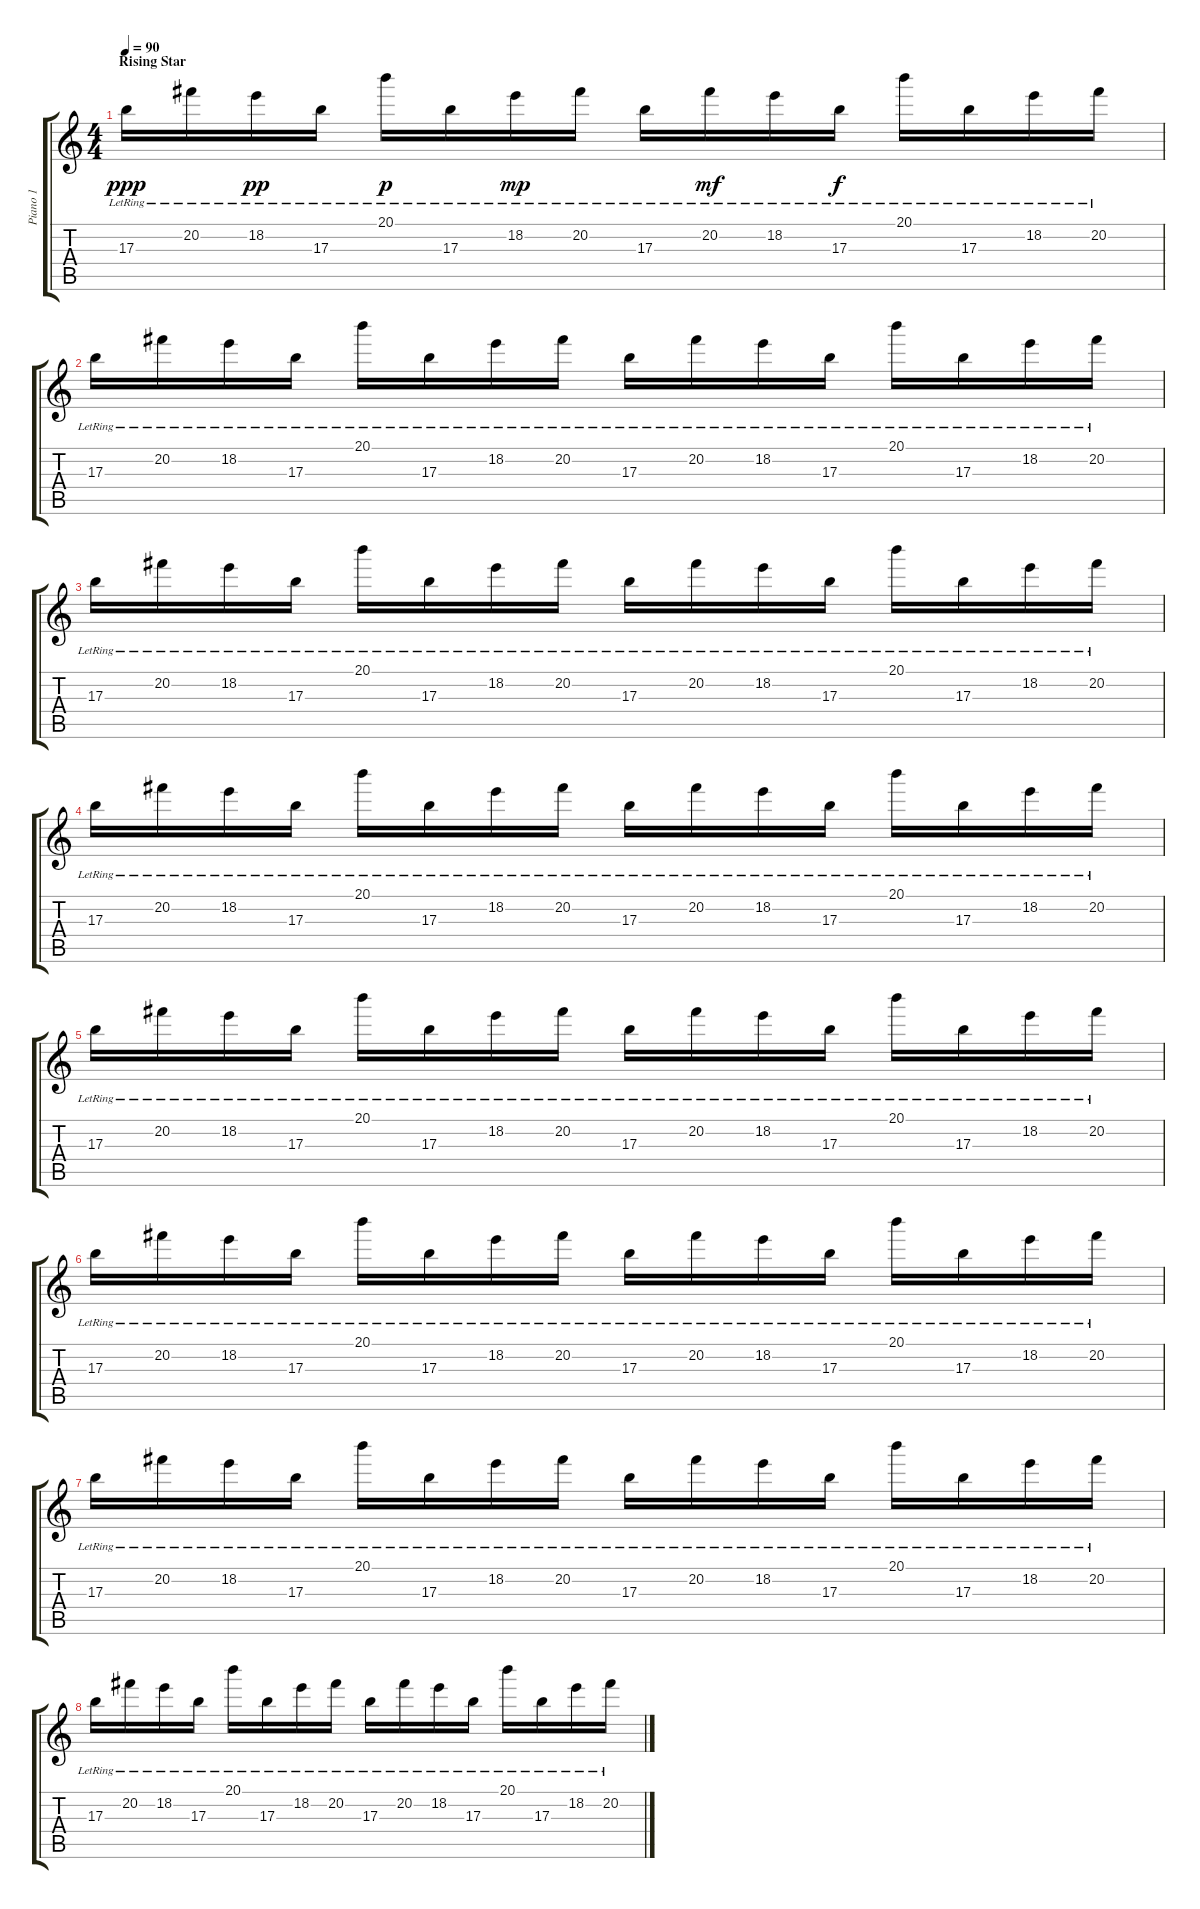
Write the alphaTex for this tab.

\track ("Piano 1" "Piano 1") {instrument acousticgrandpiano}
\staff {score tabs}
\tuning (Eb5 Bb4 Gb4 Db4 Ab3 Db3) {hide}
\ts (4 4)
\section ("" "Rising Star")
\tempo 90
\clef g2
\ks c
17.3{lr}.16{dy ppp instrument acousticgrandpiano} 20.2{lr}.16 18.2{lr}.16{dy pp} 17.3{lr}.16 20.1{lr}.16{dy p} 17.3{lr}.16 18.2{lr}.16{dy mp} 20.2{lr}.16 17.3{lr}.16 20.2{lr}.16{dy mf} 18.2{lr}.16 17.3{lr}.16{dy f} 20.1{lr}.16 17.3{lr}.16 18.2{lr}.16 20.2{lr}.16 |
17.3{lr}.16 20.2{lr}.16 18.2{lr}.16 17.3{lr}.16 20.1{lr}.16 17.3{lr}.16 18.2{lr}.16 20.2{lr}.16 17.3{lr}.16 20.2{lr}.16 18.2{lr}.16 17.3{lr}.16 20.1{lr}.16 17.3{lr}.16 18.2{lr}.16 20.2{lr}.16 |
17.3{lr}.16 20.2{lr}.16 18.2{lr}.16 17.3{lr}.16 20.1{lr}.16 17.3{lr}.16 18.2{lr}.16 20.2{lr}.16 17.3{lr}.16 20.2{lr}.16 18.2{lr}.16 17.3{lr}.16 20.1{lr}.16 17.3{lr}.16 18.2{lr}.16 20.2{lr}.16 |
17.3{lr}.16 20.2{lr}.16 18.2{lr}.16 17.3{lr}.16 20.1{lr}.16 17.3{lr}.16 18.2{lr}.16 20.2{lr}.16 17.3{lr}.16 20.2{lr}.16 18.2{lr}.16 17.3{lr}.16 20.1{lr}.16 17.3{lr}.16 18.2{lr}.16 20.2{lr}.16 |
17.3{lr}.16 20.2{lr}.16 18.2{lr}.16 17.3{lr}.16 20.1{lr}.16 17.3{lr}.16 18.2{lr}.16 20.2{lr}.16 17.3{lr}.16 20.2{lr}.16 18.2{lr}.16 17.3{lr}.16 20.1{lr}.16 17.3{lr}.16 18.2{lr}.16 20.2{lr}.16 |
17.3{lr}.16 20.2{lr}.16 18.2{lr}.16 17.3{lr}.16 20.1{lr}.16 17.3{lr}.16 18.2{lr}.16 20.2{lr}.16 17.3{lr}.16 20.2{lr}.16 18.2{lr}.16 17.3{lr}.16 20.1{lr}.16 17.3{lr}.16 18.2{lr}.16 20.2{lr}.16 |
17.3{lr}.16 20.2{lr}.16 18.2{lr}.16 17.3{lr}.16 20.1{lr}.16 17.3{lr}.16 18.2{lr}.16 20.2{lr}.16 17.3{lr}.16 20.2{lr}.16 18.2{lr}.16 17.3{lr}.16 20.1{lr}.16 17.3{lr}.16 18.2{lr}.16 20.2{lr}.16 |
17.3{lr}.16 20.2{lr}.16 18.2{lr}.16 17.3{lr}.16 20.1{lr}.16 17.3{lr}.16 18.2{lr}.16 20.2{lr}.16 17.3{lr}.16 20.2{lr}.16 18.2{lr}.16 17.3{lr}.16 20.1{lr}.16 17.3{lr}.16 18.2{lr}.16 20.2{lr}.16
